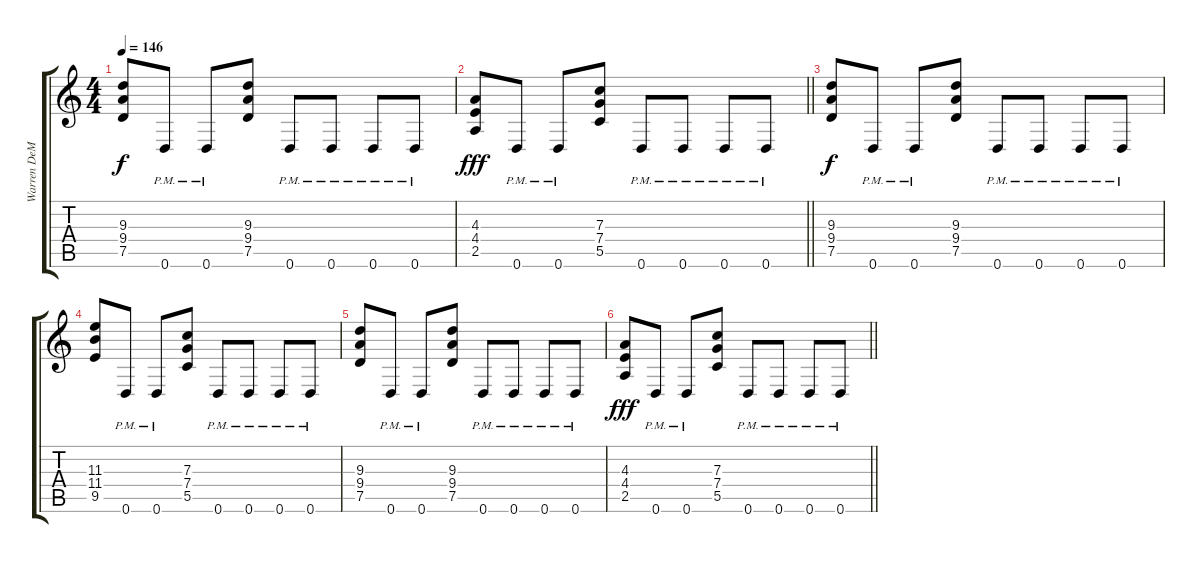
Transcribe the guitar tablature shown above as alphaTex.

\track ("Warren DeMartin - Rhytm Guitar I" "Warren DeM") {instrument distortionguitar}
\staff {score tabs}
\tuning (D4 A3 F3 C3 G2 D2) {hide}
\ts (4 4)
\tempo 146
\clef g2
\ks c
(9.3 9.4 7.5).8{dy f} 0.6{pm}.8 0.6{pm}.8 (9.3 9.4 7.5).8 0.6{pm}.8 0.6{pm}.8 0.6{pm}.8 0.6{pm}.8 |
\barLineRight lightlight
(4.3 4.4 2.5).8{dy fff} 0.6{pm}.8 0.6{pm}.8 (7.3 7.4 5.5).8 0.6{pm}.8 0.6{pm}.8 0.6{pm}.8 0.6{pm}.8 |
(9.3 9.4 7.5).8{dy f} 0.6{pm}.8 0.6{pm}.8 (9.3 9.4 7.5).8 0.6{pm}.8 0.6{pm}.8 0.6{pm}.8 0.6{pm}.8 |
(11.3 11.4 9.5).8 0.6{pm}.8 0.6{pm}.8 (7.3 7.4 5.5).8 0.6{pm}.8 0.6{pm}.8 0.6{pm}.8 0.6{pm}.8 |
(9.3 9.4 7.5).8 0.6{pm}.8 0.6{pm}.8 (9.3 9.4 7.5).8 0.6{pm}.8 0.6{pm}.8 0.6{pm}.8 0.6{pm}.8 |
\barLineRight lightlight
(4.3 4.4 2.5).8{dy fff} 0.6{pm}.8 0.6{pm}.8 (7.3 7.4 5.5).8 0.6{pm}.8 0.6{pm}.8 0.6{pm}.8 0.6{pm}.8
